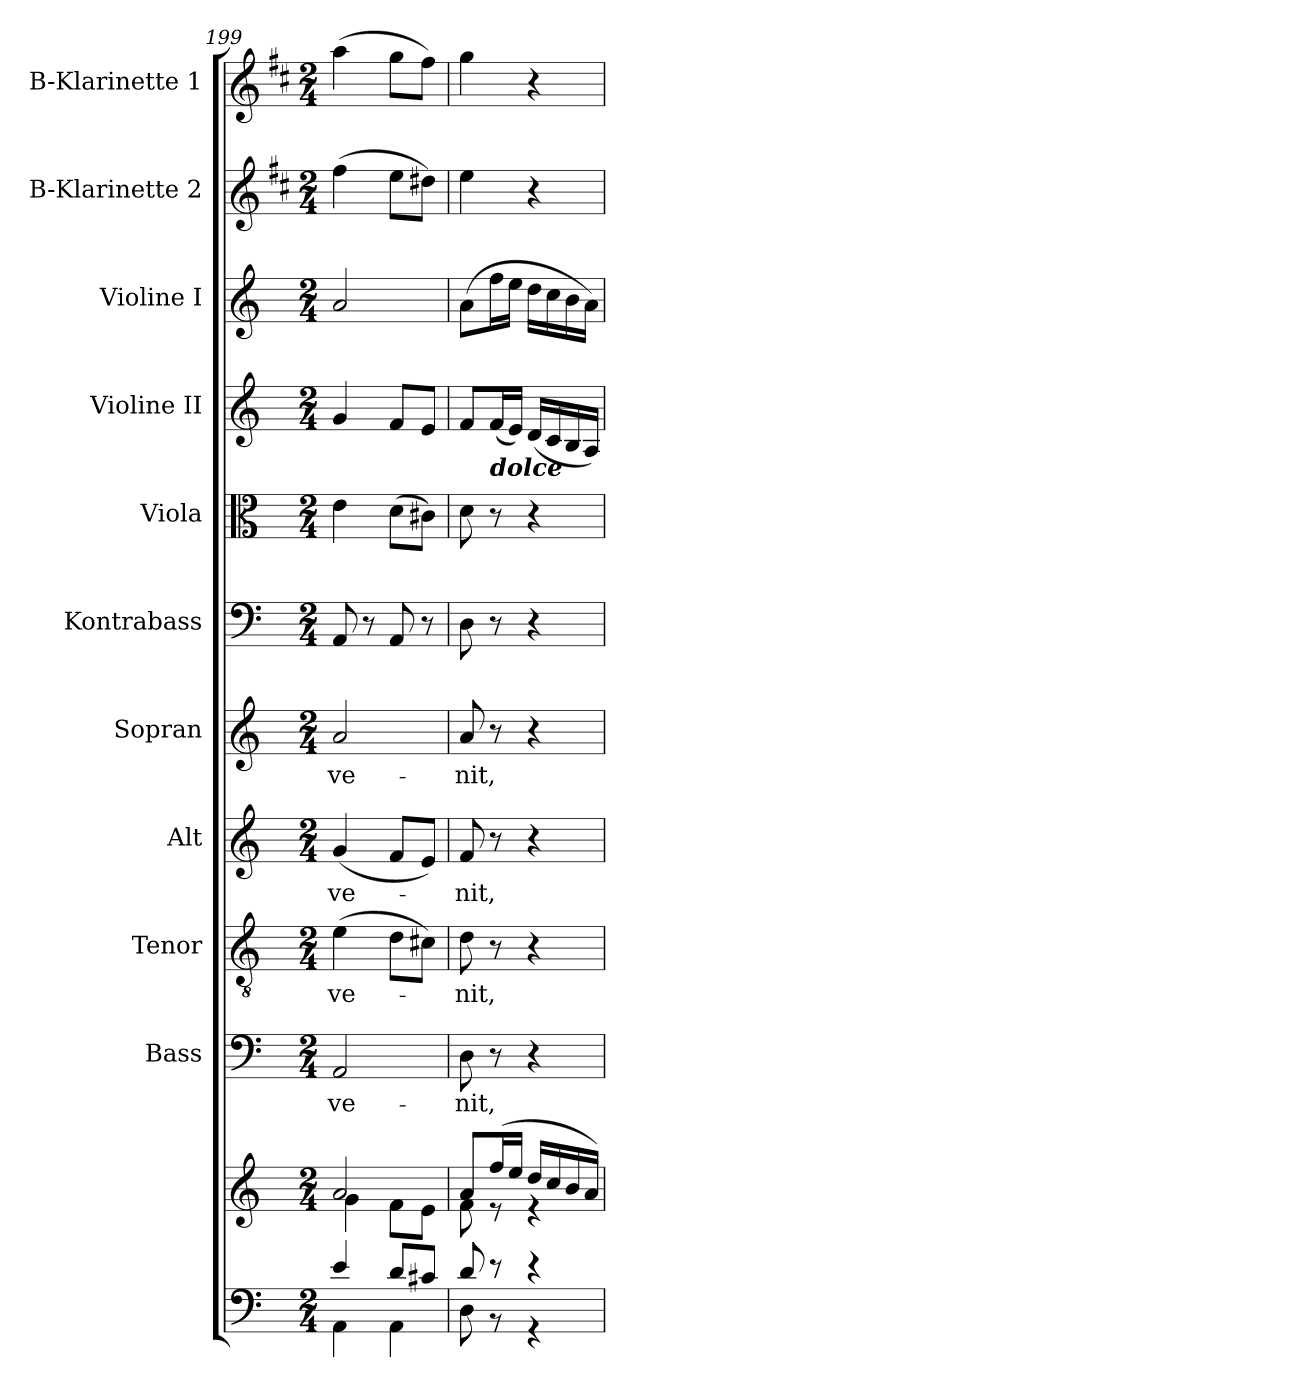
**kern	**kern	**kern	**text	**kern	**text	**kern	**text	**kern	**text	**kern	**kern	**kern	**kern	**kern	**kern
*part11	*part11	*part10	*part10	*part9	*part9	*part8	*part8	*part7	*part7	*part6	*part5	*part4	*part3	*part2	*part1
*staff12	*staff11	*staff10	*staff10	*staff9	*staff9	*staff8	*staff8	*staff7	*staff7	*staff6	*staff5	*staff4	*staff3	*staff2	*staff1
*	*	*I"Bass	*	*I"Tenor	*	*I"Alt	*	*I"Sopran	*	*I"Kontrabass	*I"Viola	*I"Violine II	*I"Violine I	*I"B-Klarinette 2	*I"B-Klarinette 1
*	*	*I'B.	*	*I'T.	*	*I'A.	*	*I'S.	*	*I'Kb.	*I'Vla.	*I'Vl. II	*I'Vl. I	*I'B Kl. 2	*I'B Kl. 1
*clefF4	*clefG2	*clefF4	*	*clefGv2	*	*clefG2	*	*clefG2	*	*clefF4	*clefC3	*clefG2	*clefG2	*clefG2	*clefG2
*	*	*	*	*	*	*	*	*	*	*ITrd7c12	*	*	*	*ITrd1c2	*ITrd1c2
*k[]	*k[]	*k[]	*	*k[]	*	*k[]	*	*k[]	*	*k[]	*k[]	*k[]	*k[]	*k[]	*k[]
*C:	*C:	*C:	*	*C:	*	*C:	*	*C:	*	*C:	*C:	*C:	*C:	*C:	*C:
*M2/4	*M2/4	*M2/4	*	*M2/4	*	*M2/4	*	*M2/4	*	*M2/4	*M2/4	*M2/4	*M2/4	*M2/4	*M2/4
=199	=199	=199	=199	=199	=199	=199	=199	=199	=199	=199	=199	=199	=199	=199	=199
*^	*^	*	*	*	*	*	*	*	*	*	*	*	*	*	*
!	!	!	!	!	!LO:LY:b	!	!LO:LY:b	!	!LO:LY:b	!	!LO:LY:b	!	!	!	!	!	!
4e/	4AA\	2a/	4g\	2AA/	ve-	(>4e\	ve-	(<4g/	ve-	2a/	ve-	8AAA/	4e\	4g/	2a/	(>4ee\	(>4gg\
.	.	.	.	.	.	.	.	.	.	.	.	8r	.	.	.	.	.
8d/L	4AA\	.	8f\L	.	.	8d\L	.	8f/L	.	.	.	8AAA/	(>8d\L	8f/L	.	8dd\L	8ff\L
8c#X/J	.	.	8e\J	.	.	8c#X\J)	.	8e/J)	.	.	.	8r	8c#X\J)	8e/J	.	8cc#X\J)	8ee\J)
=200	=200	=200	=200	=200	=200	=200	=200	=200	=200	=200	=200	=200	=200	=200	=200	=200	=200
!	!	!	!	!	!LO:LY:b	!	!LO:LY:b	!	!LO:LY:b	!	!LO:LY:b	!	!	!	!	!	!
8d/	8D\	8a/L	8f\	8D\	-nit,	8d\	-nit,	8f/	-nit,	8a/	-nit,	8DD\	8d\	8f/L	(>8a\L	4dd\	4ff\
!	!	!	!	!	!	!	!	!	!	!	!	!	!	!LO:TX:b:Bi:t=dolce	!	!	!
8r	8r	(>16ff/L	8re	8r	.	8r	.	8r	.	8r	.	8r	8r	(<16f/L	16ff\L	.	.
.	.	16ee/JJ	.	.	.	.	.	.	.	.	.	.	.	16e/JJ)	16ee\JJ	.	.
4r	4r	16dd/LL	4re	4r	.	4r	.	4r	.	4r	.	4r	4r	(<16d/LL	16dd\LL	4r	4r
.	.	16cc/	.	.	.	.	.	.	.	.	.	.	.	16c/	16cc\	.	.
.	.	16b/	.	.	.	.	.	.	.	.	.	.	.	16B/	16b\	.	.
.	.	16a/JJ)	.	.	.	.	.	.	.	.	.	.	.	16A/JJ)	16a\JJ)	.	.
*v	*v	*	*	*	*	*	*	*	*	*	*	*	*	*	*	*	*
*	*v	*v	*	*	*	*	*	*	*	*	*	*	*	*	*	*
=	=	=	=	=	=	=	=	=	=	=	=	=	=	=	=
*-	*-	*-	*-	*-	*-	*-	*-	*-	*-	*-	*-	*-	*-	*-	*-
